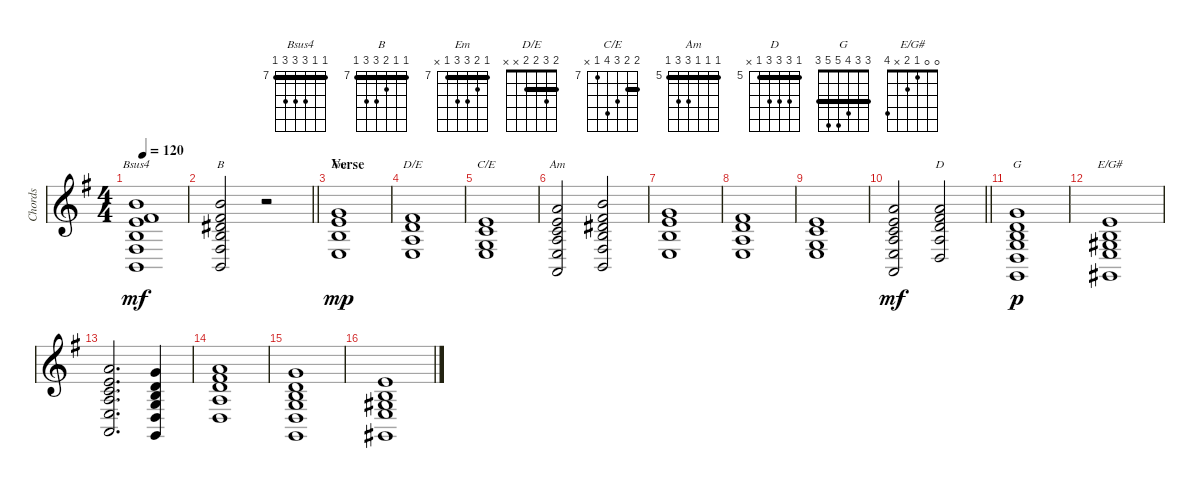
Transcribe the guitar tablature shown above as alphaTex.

\track ("Chords" "Chords") {instrument stringensemble1}
\staff {score}
\tuning (E4 B3 G3 D3 A2 E2) {hide}
\chord ("Bsus4" 7 7 9 9 9 7) {firstfret 7 barre 7}
\chord ("B" 7 7 8 9 9 7) {firstfret 7 barre 7}
\chord ("Em" 7 8 9 9 7 x) {firstfret 7 barre 7}
\chord ("D/E" 2 3 2 2 x x) {barre 2}
\chord ("C/E" 8 8 9 10 7 x) {firstfret 7 barre 8}
\chord ("Am" 5 5 5 7 7 5) {firstfret 5 barre 5}
\chord ("D" 5 7 7 7 5 x) {firstfret 5 barre 5}
\chord ("G" 3 3 4 5 5 3) {barre 3}
\chord ("E/G#" 0 0 1 2 x 4)
\ts (4 4)
\tempo 120
\clef g2
\ks eminor
(7.1 7.2 9.3 9.4 9.5 7.6).1{ch "Bsus4" dy mf} |
\barLineRight lightlight
(7.1 7.2 8.3 9.4 9.5 7.6).2{ch "B"} r.2 |
\section ("" "Verse")
(3.1 5.2 4.3 2.4).1{ch "Em" dy mp} |
(2.1 3.2 2.3 2.4).1{ch "D/E"} |
(0.1 1.2 0.3 2.4).1{ch "C/E"} |
(5.1 5.2 5.3 7.4 7.5 5.6).2{ch "Am"} (7.1 7.2 8.3 9.4 9.5 7.6).2 |
(3.1 5.2 4.3 2.4).1 |
(2.1 3.2 2.3 2.4).1 |
(0.1 1.2 0.3 2.4).1 |
\barLineRight lightlight
(5.1 5.2 5.3 7.4 7.5 5.6).2{dy mf} (5.1 7.2 7.3 7.4 5.5).2{ch "D"} |
\section ("" "")
(3.1 3.2 4.3 5.4 5.5 3.6).1{ch "G" dy p} |
(0.1 0.2 1.3 2.4 4.6).1{ch "E/G#"} |
(5.1 5.2 5.3 7.4 7.5 5.6).2{d} (3.1 3.2 4.3 5.4 5.5 3.6).4 |
(5.1 7.2 7.3 7.4 5.5).1 |
(3.1 3.2 4.3 5.4 5.5 3.6).1 |
(0.1 0.2 1.3 2.4 4.6).1
